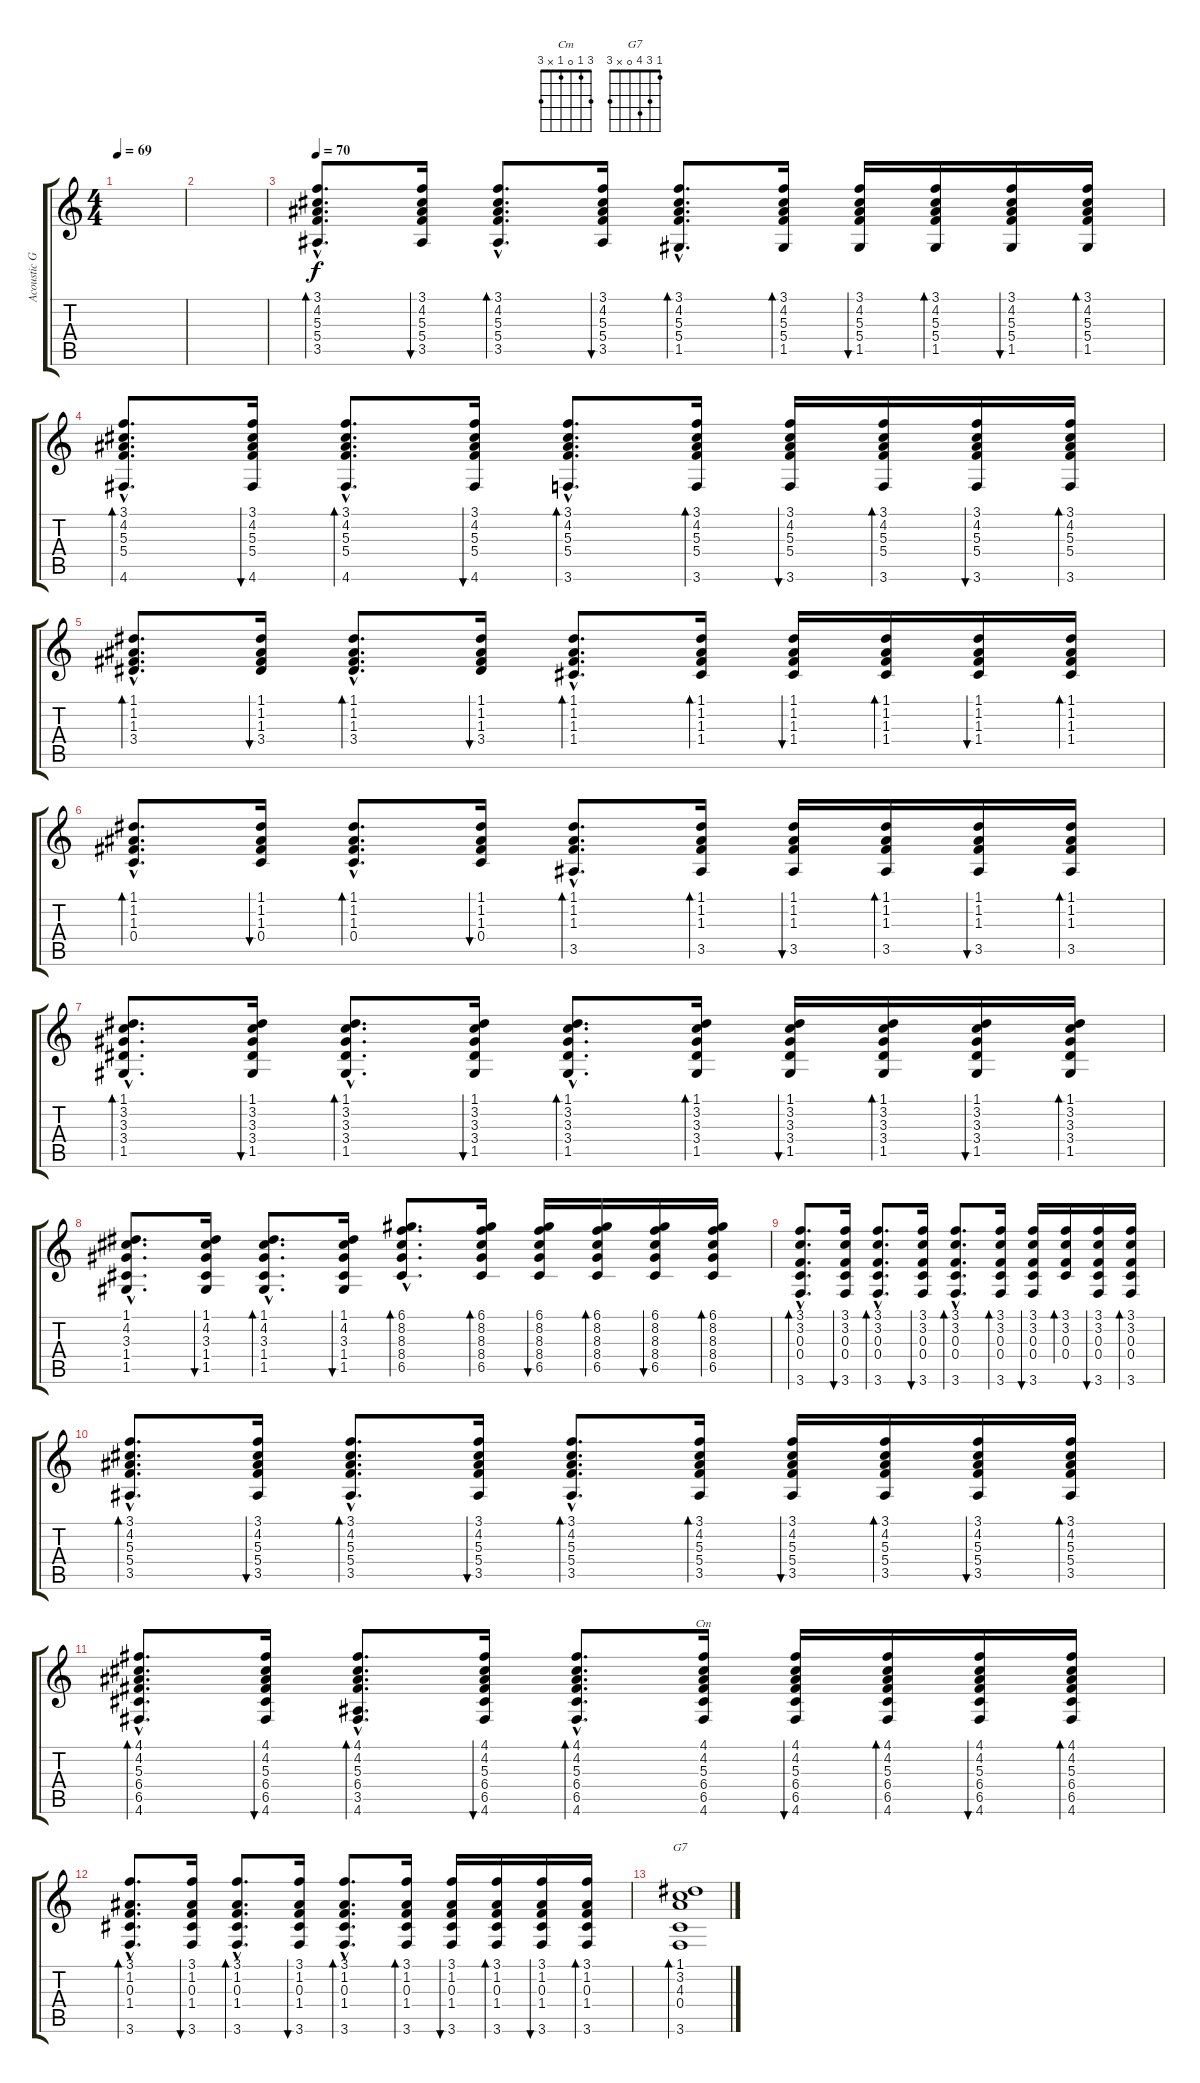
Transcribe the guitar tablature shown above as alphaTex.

\track ("Acoustic Guitar" "Acoustic G") {instrument acousticguitarsteel}
\staff {score tabs}
\tuning (D4 A3 F3 C3 G2 D2) {hide}
\chord ("Cm" 3 1 0 1 x 3)
\chord ("G7" 1 3 4 0 x 3)
\ts (4 4)
\tempo 69
\clef g2
\ks c
|
|
\tempo 70
(3.1{hac} 4.2{hac} 5.3{hac} 5.4{hac} 3.5{hac}).8{d bd 60} (3.1 4.2 5.3 5.4 3.5).16{bu 30} (3.1{hac} 4.2{hac} 5.3{hac} 5.4{hac} 3.5{hac}).8{d bd 30} (3.1 4.2 5.3 5.4 3.5).16{bu 30} (3.1{hac} 4.2{hac} 5.3{hac} 5.4{hac} 1.5{hac}).8{d bd 30} (3.1 4.2 5.3 5.4 1.5).16{bd 30} (3.1 4.2 5.3 5.4 1.5).16{bu 30} (3.1 4.2 5.3 5.4 1.5).16{bd 30} (3.1 4.2 5.3 5.4 1.5).16{bu 30} (3.1 4.2 5.3 5.4 1.5).16{bd 30} |
(3.1{hac} 4.2{hac} 5.3{hac} 5.4{hac} 4.6{hac}).8{d bd 60} (3.1 4.2 5.3 5.4 4.6).16{bu 30} (3.1{hac} 4.2{hac} 5.3{hac} 5.4{hac} 4.6{hac}).8{d bd 30} (3.1 4.2 5.3 5.4 4.6).16{bu 30} (3.1{hac} 4.2{hac} 5.3{hac} 5.4{hac} 3.6{hac}).8{d bd 30} (3.1 4.2 5.3 5.4 3.6).16{bd 30} (3.1 4.2 5.3 5.4 3.6).16{bu 30} (3.1 4.2 5.3 5.4 3.6).16{bd 30} (3.1 4.2 5.3 5.4 3.6).16{bu 30} (3.1 4.2 5.3 5.4 3.6).16{bd 30} |
(1.1{hac} 1.2{hac} 1.3{hac} 3.4{hac}).8{d bd 60} (1.1 1.2 1.3 3.4).16{bu 30} (1.1{hac} 1.2{hac} 1.3{hac} 3.4{hac}).8{d bd 30} (1.1 1.2 1.3 3.4).16{bu 30} (1.1{hac} 1.2{hac} 1.3{hac} 1.4{hac}).8{d bd 30} (1.1 1.2 1.3 1.4).16{bd 30} (1.1 1.2 1.3 1.4).16{bu 30} (1.1 1.2 1.3 1.4).16{bd 30} (1.1 1.2 1.3 1.4).16{bu 30} (1.1 1.2 1.3 1.4).16{bd 30} |
(1.1{hac} 1.2{hac} 1.3{hac} 0.4{hac}).8{d bd 60} (1.1 1.2 1.3 0.4).16{bu 30} (1.1{hac} 1.2{hac} 1.3{hac} 0.4{hac}).8{d bd 30} (1.1 1.2 1.3 0.4).16{bu 30} (1.1{hac} 1.2{hac} 1.3{hac} 3.5{hac}).8{d bd 30} (1.1 1.2 1.3 3.5).16{bd 30} (1.1 1.2 1.3 3.5).16{bu 30} (1.1 1.2 1.3 3.5).16{bd 30} (1.1 1.2 1.3 3.5).16{bu 30} (1.1 1.2 1.3 3.5).16{bd 30} |
(1.1{hac} 3.2{hac} 3.3{hac} 3.4{hac} 1.5{hac}).8{d bd 60} (1.1 3.2 3.3 3.4 1.5).16{bu 30} (1.1{hac} 3.2{hac} 3.3{hac} 3.4{hac} 1.5{hac}).8{d bd 30} (1.1 3.2 3.3 3.4 1.5).16{bu 30} (1.1{hac} 3.2{hac} 3.3{hac} 3.4{hac} 1.5{hac}).8{d bd 30} (1.1 3.2 3.3 3.4 1.5).16{bd 30} (1.1 3.2 3.3 3.4 1.5).16{bu 30} (1.1 3.2 3.3 3.4 1.5).16{bd 30} (1.1 3.2 3.3 3.4 1.5).16{bu 30} (1.1 3.2 3.3 3.4 1.5).16{bd 30} |
(1.1{hac} 4.2{hac} 3.3{hac} 1.4{hac} 1.5{hac}).8{d} (1.1 4.2 3.3 1.4 1.5).16{bu 30} (1.1{hac} 4.2{hac} 3.3{hac} 1.4{hac} 1.5{hac}).8{d bd 30} (1.1 4.2 3.3 1.4 1.5).16{bu 30} (6.1{hac} 8.2{hac} 8.3{hac} 8.4{hac} 6.5{hac}).8{d bd 30} (6.1 8.2 8.3 8.4 6.5).16{bd 30} (6.1 8.2 8.3 8.4 6.5).16{bu 30} (6.1 8.2 8.3 8.4 6.5).16{bd 30} (6.1 8.2 8.3 8.4 6.5).16{bu 30} (6.1 8.2 8.3 8.4 6.5).16{bd 30} |
(3.1{hac} 3.2{hac} 0.3{hac} 0.4{hac} 3.6{hac}).8{d bd 60} (3.1 3.2 0.3 0.4 3.6).16{bu 30} (3.1{hac} 3.2{hac} 0.3{hac} 0.4{hac} 3.6{hac}).8{d bd 30} (3.1 3.2 0.3 0.4 3.6).16{bu 30} (3.1{hac} 3.2{hac} 0.3{hac} 0.4{hac} 3.6{hac}).8{d bd 30} (3.1 3.2 0.3 0.4 3.6).16{bd 30} (3.1 3.2 0.3 0.4 3.6).16{bu 30} (3.1 3.2 0.3 0.4).16{bd 30} (3.1 3.2 0.3 0.4 3.6).16{bu 30} (3.1 3.2 0.3 0.4 3.6).16{bd 30} |
(3.1{hac} 4.2{hac} 5.3{hac} 5.4{hac} 3.5{hac}).8{d bd 60} (3.1 4.2 5.3 5.4 3.5).16{bu 30} (3.1{hac} 4.2{hac} 5.3{hac} 5.4{hac} 3.5{hac}).8{d bd 30} (3.1 4.2 5.3 5.4 3.5).16{bu 30} (3.1{hac} 4.2{hac} 5.3{hac} 5.4{hac} 3.5{hac}).8{d bd 30} (3.1 4.2 5.3 5.4 3.5).16{bd 30} (3.1 4.2 5.3 5.4 3.5).16{bu 30} (3.1 4.2 5.3 5.4 3.5).16{bd 30} (3.1 4.2 5.3 5.4 3.5).16{bu 30} (3.1 4.2 5.3 5.4 3.5).16{bd 30} |
(4.1{hac} 4.2{hac} 5.3{hac} 6.4{hac} 6.5{hac} 4.6{hac}).8{d bd 60} (4.1 4.2 5.3 6.4 6.5 4.6).16{bu 30} (4.1{hac} 4.2{hac} 5.3{hac} 6.4{hac} 3.5{hac} 4.6{hac}).8{d bd 30} (4.1 4.2 5.3 6.4 6.5 4.6).16{bu 30} (4.1{hac} 4.2{hac} 5.3{hac} 6.4{hac} 6.5{hac} 4.6{hac}).8{d bd 30} (4.1 4.2 5.3 6.4 6.5 4.6).16{ch "Cm"} (4.1 4.2 5.3 6.4 6.5 4.6).16{bu 30} (4.1 4.2 5.3 6.4 6.5 4.6).16{bd 30} (4.1 4.2 5.3 6.4 6.5 4.6).16{bu 30} (4.1 4.2 5.3 6.4 6.5 4.6).16{bd 30} |
(3.1{hac} 1.2{hac} 0.3{hac} 1.4{hac} 3.6{hac}).8{d bd 60} (3.1 1.2 0.3 1.4 3.6).16{bu 30} (3.1{hac} 1.2{hac} 0.3{hac} 1.4{hac} 3.6{hac}).8{d bd 30} (3.1 1.2 0.3 1.4 3.6).16{bu 30} (3.1{hac} 1.2{hac} 0.3{hac} 1.4{hac} 3.6{hac}).8{d bd 30} (3.1 1.2 0.3 1.4 3.6).16{bd 30} (3.1 1.2 0.3 1.4 3.6).16{bu 30} (3.1 1.2 0.3 1.4 3.6).16{bd 30} (3.1 1.2 0.3 1.4 3.6).16{bu 30} (3.1 1.2 0.3 1.4 3.6).16{bd 30} |
(1.1 3.2 4.3 0.4 3.6).1{bd 480 ch "G7"}
